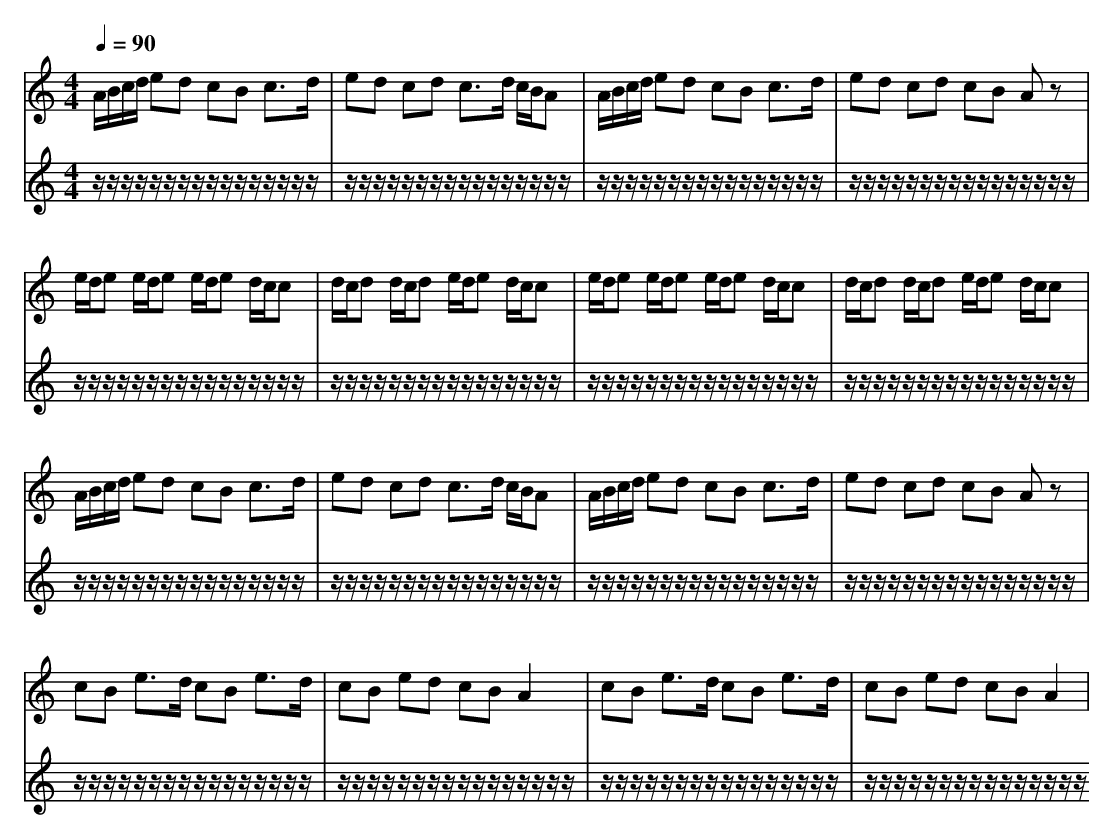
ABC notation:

X:1
T:
M: 4/4
L: 1/8
Q:1/4=90
K:C % 0 sharps
V:1
A/2B/2c/2d/2 ed cB c3/2d/2|ed cd c3/2d/2 c/2B/2A|A/2B/2c/2d/2 ed cB c3/2d/2|ed cd cB Az|
e/2d/2e e/2d/2e e/2d/2e d/2c/2c|d/2c/2d d/2c/2d e/2d/2e d/2c/2c|e/2d/2e e/2d/2e e/2d/2e d/2c/2c|d/2c/2d d/2c/2d e/2d/2e d/2c/2c|
A/2B/2c/2d/2 ed cB c3/2d/2|ed cd c3/2d/2 c/2B/2A|A/2B/2c/2d/2 ed cB c3/2d/2|ed cd cB Az|
cB e3/2d/2 cB e3/2d/2|cB ed cB A2|cB e3/2d/2 cB e3/2d/2|cB ed cB A2|
V:2
z/2z/2z/2z/2 z/2z/2z/2z/2 z/2z/2z/2z/2 z/2z/2z/2z/2|z/2z/2z/2z/2 z/2z/2z/2z/2 z/2z/2z/2z/2 z/2z/2z/2z/2|z/2z/2z/2z/2 z/2z/2z/2z/2 z/2z/2z/2z/2 z/2z/2z/2z/2|z/2z/2z/2z/2 z/2z/2z/2z/2 z/2z/2z/2z/2 z/2z/2z/2z/2|
z/2z/2z/2z/2 z/2z/2z/2z/2 z/2z/2z/2z/2 z/2z/2z/2z/2|z/2z/2z/2z/2 z/2z/2z/2z/2 z/2z/2z/2z/2 z/2z/2z/2z/2|z/2z/2z/2z/2 z/2z/2z/2z/2 z/2z/2z/2z/2 z/2z/2z/2z/2|z/2z/2z/2z/2 z/2z/2z/2z/2 z/2z/2z/2z/2 z/2z/2z/2z/2|
z/2z/2z/2z/2 z/2z/2z/2z/2 z/2z/2z/2z/2 z/2z/2z/2z/2|z/2z/2z/2z/2 z/2z/2z/2z/2 z/2z/2z/2z/2 z/2z/2z/2z/2|z/2z/2z/2z/2 z/2z/2z/2z/2 z/2z/2z/2z/2 z/2z/2z/2z/2|z/2z/2z/2z/2 z/2z/2z/2z/2 z/2z/2z/2z/2 z/2z/2z/2z/2|
z/2z/2z/2z/2 z/2z/2z/2z/2 z/2z/2z/2z/2 z/2z/2z/2z/2|z/2z/2z/2z/2 z/2z/2z/2z/2 z/2z/2z/2z/2 z/2z/2z/2z/2|z/2z/2z/2z/2 z/2z/2z/2z/2 z/2z/2z/2z/2 z/2z/2z/2z/2|z/2z/2z/2z/2 z/2z/2z/2z/2 z/2z/2z/2z/2 z/2z/2z/2
